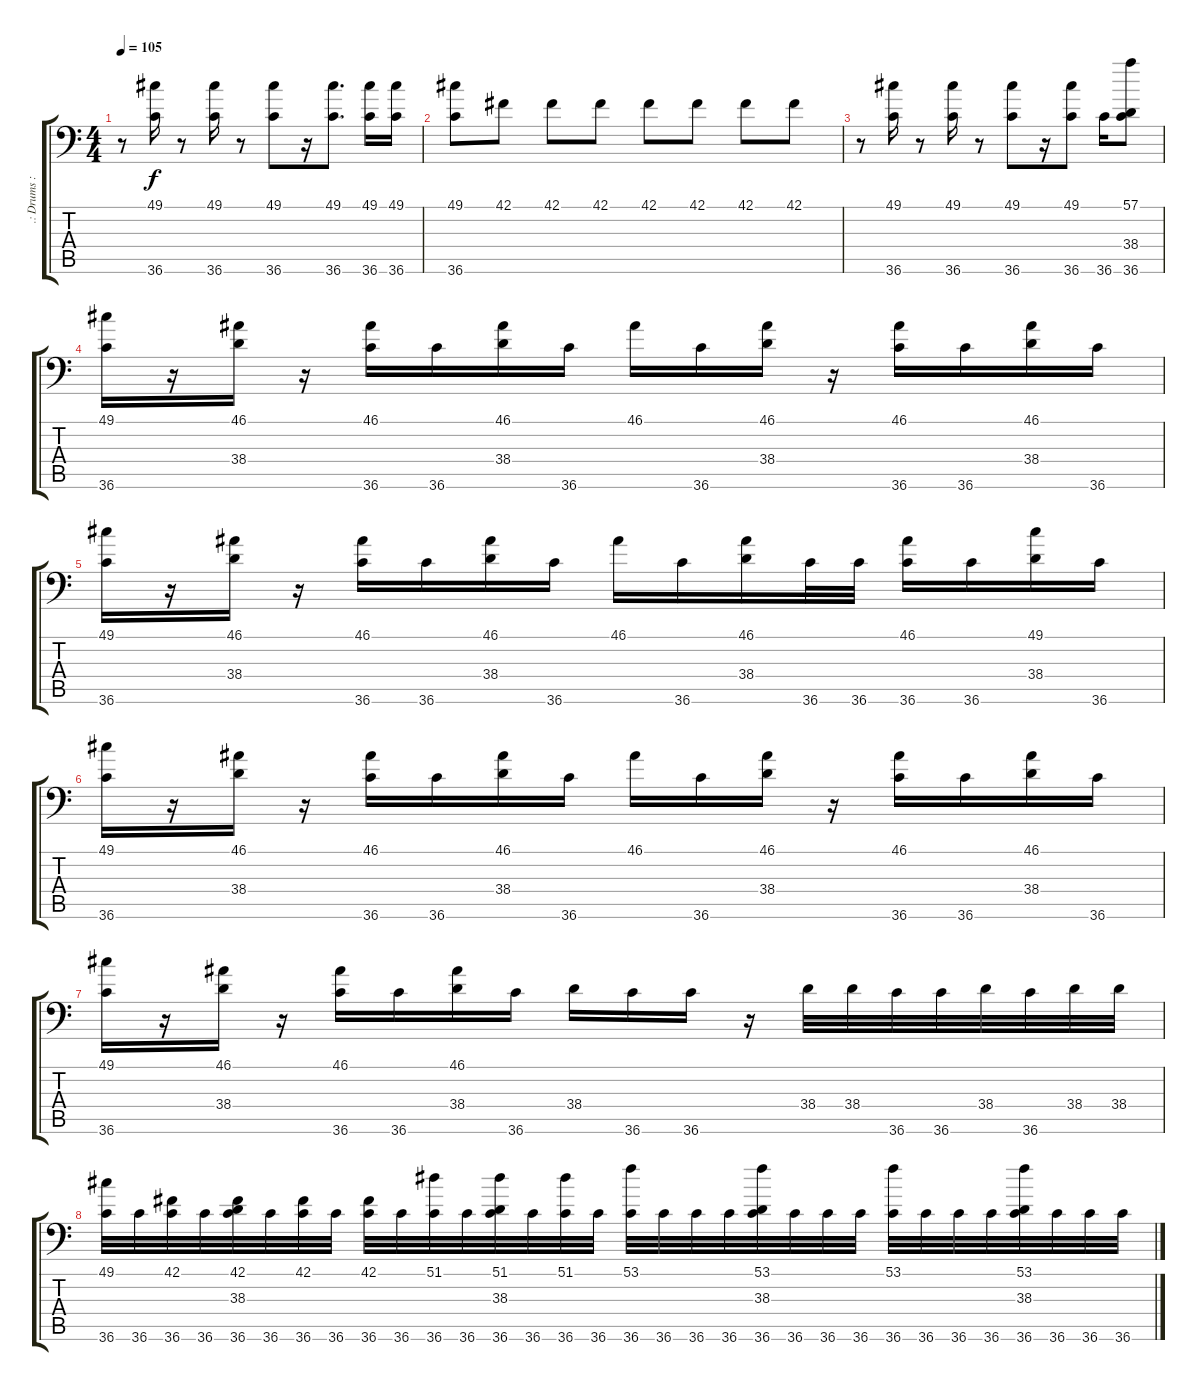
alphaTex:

\track (".: Drums :." ".: Drums :") {instrument acousticgrandpiano}
\staff {score tabs}
\tuning (C-1 C-1 C-1 C-1 C-1 C-1) {hide}
\ts (4 4)
\tempo 105
\clef f4
\ks c
r.8{dy f} (49.1 36.6).16 r.8 (49.1 36.6).16 r.8 (49.1 36.6).8 r.16 (49.1 36.6).8{d} (49.1 36.6).16 (49.1 36.6).16 |
(49.1 36.6).8 42.1.8 42.1.8 42.1.8 42.1.8 42.1.8 42.1.8 42.1.8 |
r.8 (49.1 36.6).16 r.8 (49.1 36.6).16 r.8 (49.1 36.6).8 r.16 (49.1 36.6).8 36.6.16 (57.1 38.4 36.6).8 |
(49.1 36.6).16 r.16 (46.1 38.4).16 r.16 (46.1 36.6).16 36.6.16 (46.1 38.4).16 36.6.16 46.1.16 36.6.16 (46.1 38.4).16 r.16 (46.1 36.6).16 36.6.16 (46.1 38.4).16 36.6.16 |
(49.1 36.6).16 r.16 (46.1 38.4).16 r.16 (46.1 36.6).16 36.6.16 (46.1 38.4).16 36.6.16 46.1.16 36.6.16 (46.1 38.4).16 36.6.32 36.6.32 (46.1 36.6).16 36.6.16 (49.1 38.4).16 36.6.16 |
(49.1 36.6).16 r.16 (46.1 38.4).16 r.16 (46.1 36.6).16 36.6.16 (46.1 38.4).16 36.6.16 46.1.16 36.6.16 (46.1 38.4).16 r.16 (46.1 36.6).16 36.6.16 (46.1 38.4).16 36.6.16 |
(49.1 36.6).16 r.16 (46.1 38.4).16 r.16 (46.1 36.6).16 36.6.16 (46.1 38.4).16 36.6.16 38.4.16 36.6.16 36.6.16 r.16 38.4.32 38.4.32 36.6.32 36.6.32 38.4.32 36.6.32 38.4.32 38.4.32 |
(49.1 36.6).32 36.6.32 (42.1 36.6).32 36.6.32 (42.1 38.3 36.6).32 36.6.32 (42.1 36.6).32 36.6.32 (42.1 36.6).32 36.6.32 (51.1 36.6).32 36.6.32 (51.1 38.3 36.6).32 36.6.32 (51.1 36.6).32 36.6.32 (53.1 36.6).32 36.6.32 36.6.32 36.6.32 (53.1 38.3 36.6).32 36.6.32 36.6.32 36.6.32 (53.1 36.6).32 36.6.32 36.6.32 36.6.32 (53.1 38.3 36.6).32 36.6.32 36.6.32 36.6.32
